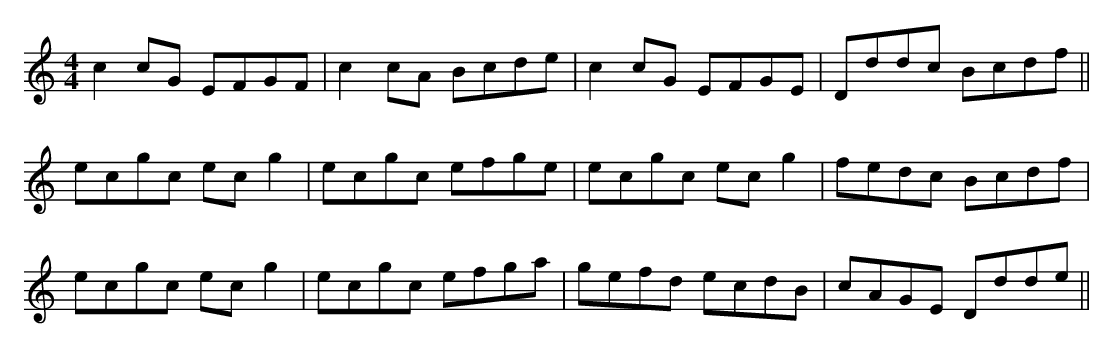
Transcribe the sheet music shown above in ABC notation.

X:1
M:4/4
K:C
c2 cG EFGF|c2 cA Bcde|c2 cG EFGE|Dddc Bcdf||
ecgc ec g2|ecgc efge|ecgc ec g2|fedc Bcdf|
ecgc ec g2|ecgc efga|gefd ecdB|cAGE Ddde||
